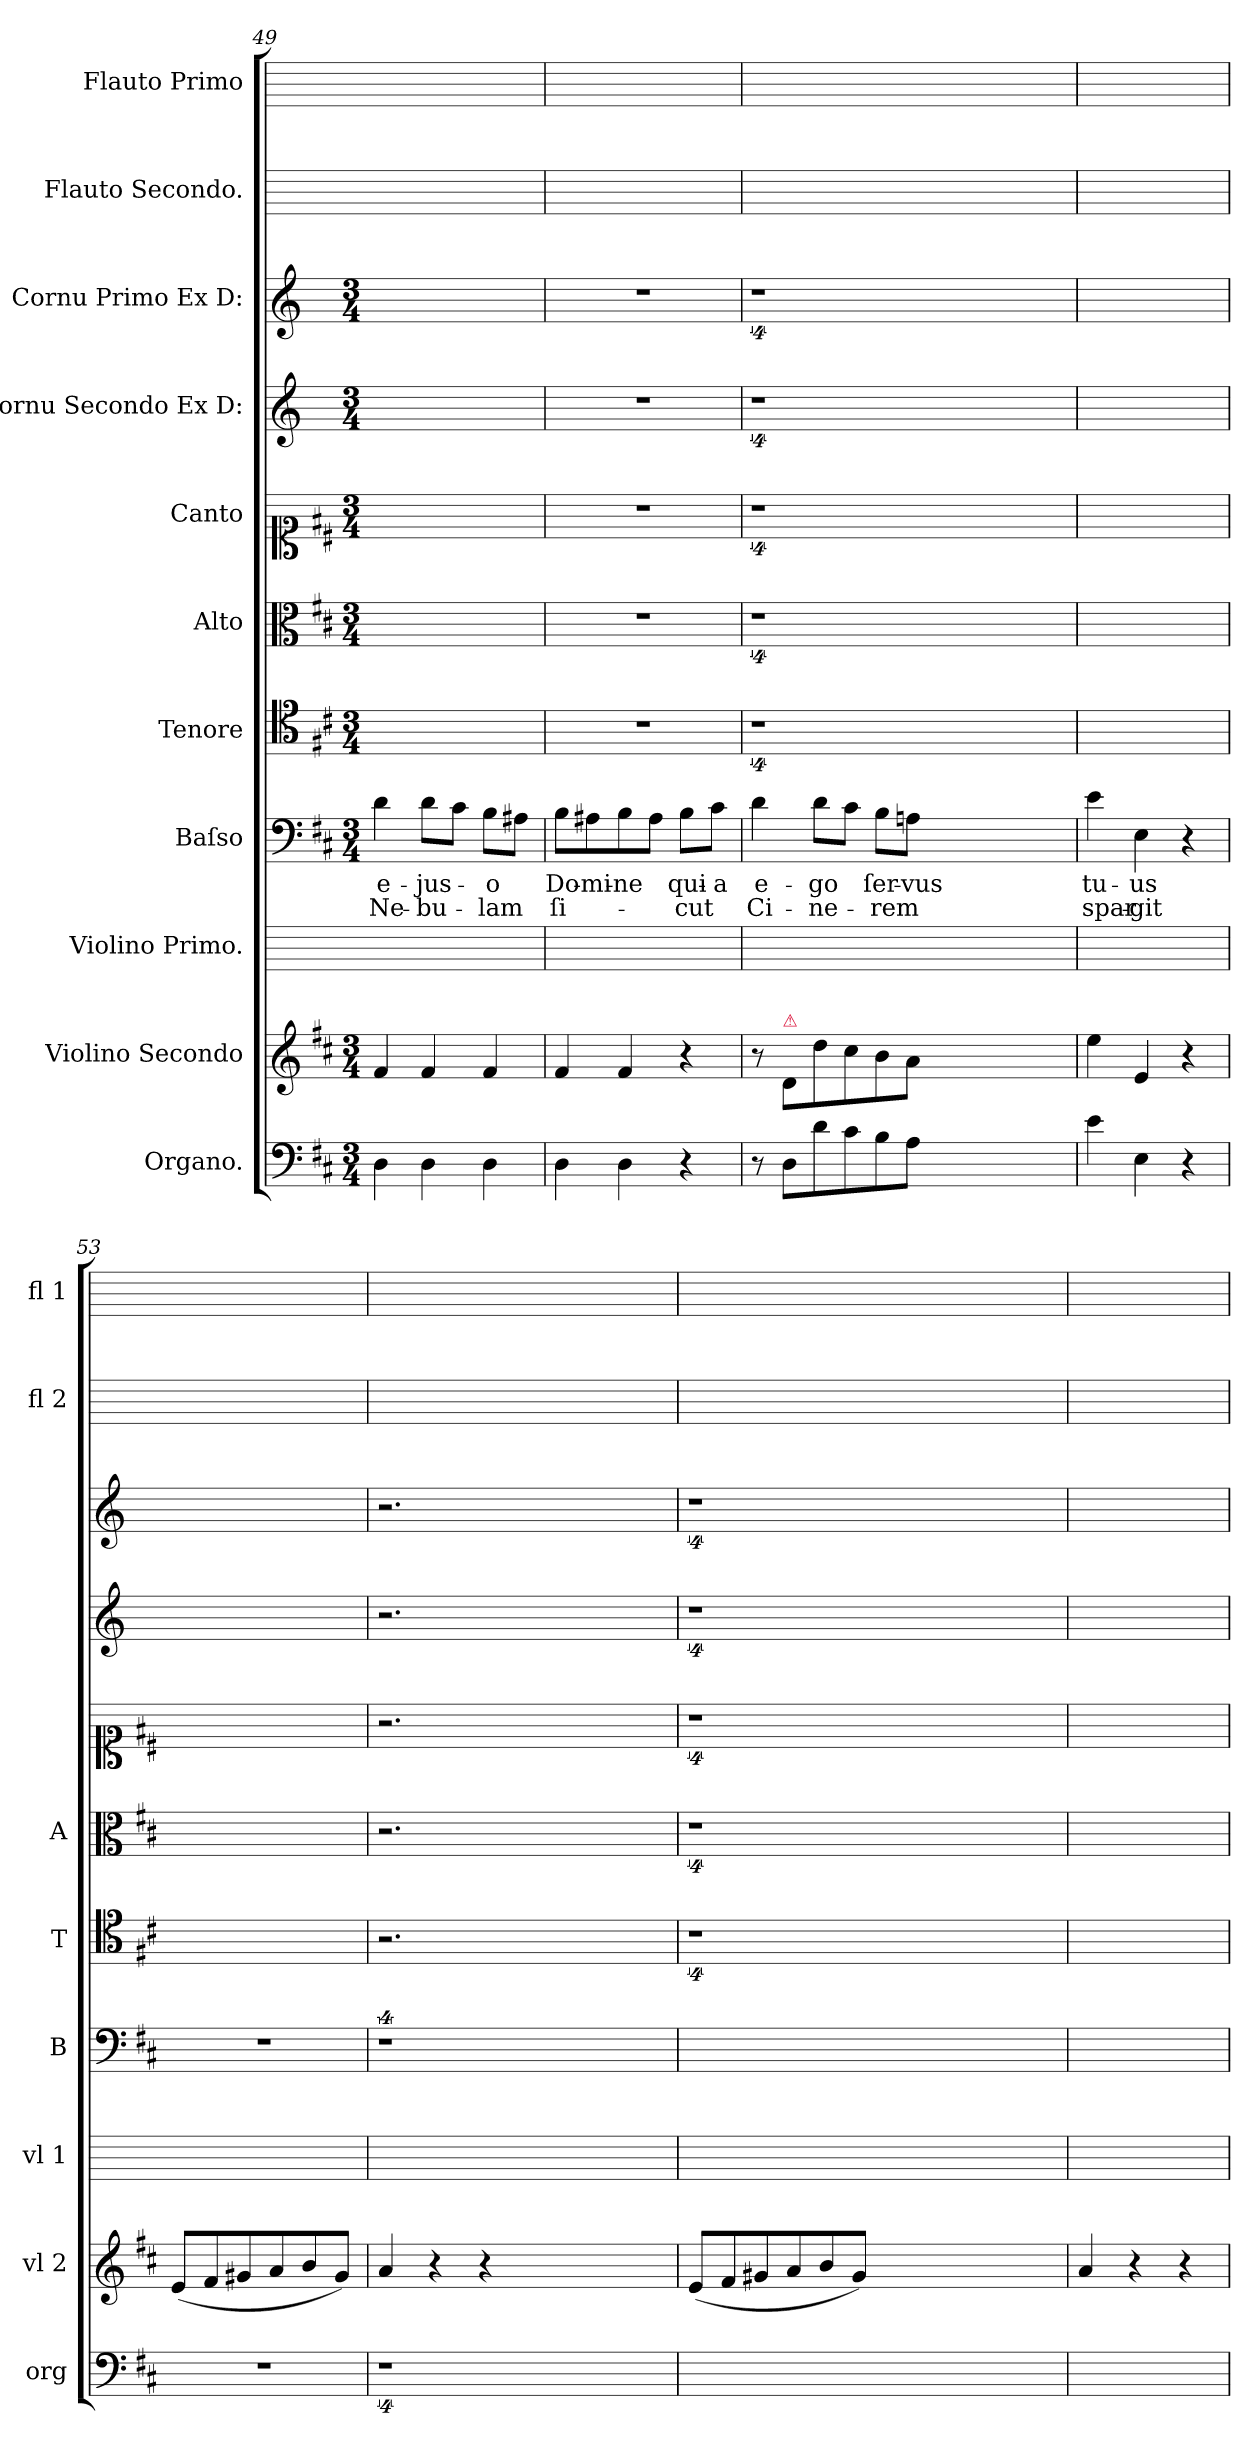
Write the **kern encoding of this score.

**kern	**kern	**kern	**kern	**text	**text	**kern	**kern	**kern	**kern	**kern	**kern	**kern
*part11	*part10	*part9	*part8	*part8	*part8	*part7	*part6	*part5	*part4	*part3	*part2	*part1
*staff11	*staff10	*staff9	*staff8	*staff8	*staff8	*staff7	*staff6	*staff5	*staff4	*staff3	*staff2	*staff1
*I"Organo.	*I"Violino Secondo	*I"Violino Primo.	*I"Baſso	*	*	*I"Tenore	*I"Alto	*I"Canto	*I"Cornu Secondo Ex D:	*I"Cornu Primo Ex D:	*I"Flauto Secondo.	*I"Flauto Primo
*I'org	*I'vl 2	*I'vl 1	*I'B	*	*	*I'T	*I'A	*	*	*	*I'fl 2	*I'fl 1
*clefF4	*clefG2	*	*clefF4	*	*	*clefC4	*clefC3	*clefC1	*clefG2	*clefG2	*	*
*	*	*	*	*	*	*	*	*	*ITrd6c10	*ITrd6c10	*	*
*k[f#c#]	*k[f#c#]	*	*k[f#c#]	*	*	*k[f#c#]	*k[f#c#]	*k[f#c#]	*k[f#c#]	*k[f#c#]	*	*
*M3/4	*M3/4	*	*M3/4	*	*	*M3/4	*M3/4	*M3/4	*M3/4	*M3/4	*	*
=49	=49	=49	=49	=49	=49	=49	=49	=49	=49	=49	=49	=49
4D\	4f#/	2.ryy	4d\	e-	Ne-	2.ryy	2.ryy	2.ryy	2.ryy	2.ryy	2.ryy	2.ryy
4D\	4f#/	.	8d\L	-jus-	-bu-	.	.	.	.	.	.	.
.	.	.	8c#\J	.	.	.	.	.	.	.	.	.
4D\	4f#/	.	8B\L	-o	-lam	.	.	.	.	.	.	.
.	.	.	8A#X\J	.	.	.	.	.	.	.	.	.
=50	=50	=50	=50	=50	=50	=50	=50	=50	=50	=50	=50	=50
4D\	4f#/	2.ryy	8B\L	Do-	ſi-	2.r	2.r	2.r	2.r	2.r	2.ryy	2.ryy
.	.	.	8A#X\	-mi-	.	.	.	.	.	.	.	.
4D\	4f#/	.	8B\	-ne	.	.	.	.	.	.	.	.
.	.	.	8A#\J	.	.	.	.	.	.	.	.	.
4r	4r	.	8B\L	qui-	-cut	.	.	.	.	.	.	.
.	.	.	8c#\J	-a	.	.	.	.	.	.	.	.
=51	=51	=51	=51	=51	=51	=51	=51	=51	=51	=51	=51	=51
8r	8r	2.ryy	4d\	e-	Ci-	4%9r	4%9r	4%9r	4%9r	4%9r	2.ryy	2.ryy
!	!LO:TX:a:color=crimson:t=⚠	!	!	!	!	!	!	!	!	!	!	!
8D\L	8d/L	.	.	.	.	.	.	.	.	.	.	.
8d\	8dd\	.	8d\L	-go	-ne-	.	.	.	.	.	.	.
8c#\	8cc#\	.	8c#\J	.	.	.	.	.	.	.	.	.
8B\	8b\	.	8B\L	ſer-	-rem	.	.	.	.	.	.	.
8A\J	8a\J	.	8An\J	-vus	.	.	.	.	.	.	.	.
1.ryy	1.ryy	1.ryy	1.ryy	.	.	.	.	.	.	.	1.ryy	1.ryy
=52	=52	=52	=52	=52	=52	=52	=52	=52	=52	=52	=52	=52
4e\	4ee\	2.ryy	4e\	tu-	spar-	2.ryy	2.ryy	2.ryy	2.ryy	2.ryy	2.ryy	2.ryy
4E\	4e/	.	4E\	-us	-git	.	.	.	.	.	.	.
4r	4r	.	4r	.	.	.	.	.	.	.	.	.
=53	=53	=53	=53	=53	=53	=53	=53	=53	=53	=53	=53	=53
2.r	(8e/L	2.ryy	2.r	.	.	2.ryy	2.ryy	2.ryy	2.ryy	2.ryy	2.ryy	2.ryy
.	8f#/	.	.	.	.	.	.	.	.	.	.	.
.	8g#X/	.	.	.	.	.	.	.	.	.	.	.
.	8a/	.	.	.	.	.	.	.	.	.	.	.
.	8b/	.	.	.	.	.	.	.	.	.	.	.
.	8g#/J)	.	.	.	.	.	.	.	.	.	.	.
=54	=54	=54	=54	=54	=54	=54	=54	=54	=54	=54	=54	=54
4%9r	4a/	2.ryy	4%9r	.	.	2.r	2.r	2.r	2.r	2.r	2.ryy	2.ryy
.	4r	.	.	.	.	.	.	.	.	.	.	.
.	4r	.	.	.	.	.	.	.	.	.	.	.
.	1.ryy	1.ryy	.	.	.	1.ryy	1.ryy	1.ryy	1.ryy	1.ryy	1.ryy	1.ryy
=55	=55	=55	=55	=55	=55	=55	=55	=55	=55	=55	=55	=55
0ryy	(8e/L	2.ryy	0ryy	.	.	4%9r	4%9r	4%9r	4%9r	4%9r	2.ryy	2.ryy
.	8f#/	.	.	.	.	.	.	.	.	.	.	.
.	8g#X/	.	.	.	.	.	.	.	.	.	.	.
.	8a/	.	.	.	.	.	.	.	.	.	.	.
.	8b/	.	.	.	.	.	.	.	.	.	.	.
.	8g#/J)	.	.	.	.	.	.	.	.	.	.	.
.	1.ryy	1.ryy	.	.	.	.	.	.	.	.	1.ryy	1.ryy
4ryy	.	.	4ryy	.	.	.	.	.	.	.	.	.
=56	=56	=56	=56	=56	=56	=56	=56	=56	=56	=56	=56	=56
2.ryy	4a/	2.ryy	2.ryy	.	.	2.ryy	2.ryy	2.ryy	2.ryy	2.ryy	2.ryy	2.ryy
.	4r	.	.	.	.	.	.	.	.	.	.	.
.	4r	.	.	.	.	.	.	.	.	.	.	.
=	=	=	=	=	=	=	=	=	=	=	=	=
*-	*-	*-	*-	*-	*-	*-	*-	*-	*-	*-	*-	*-
